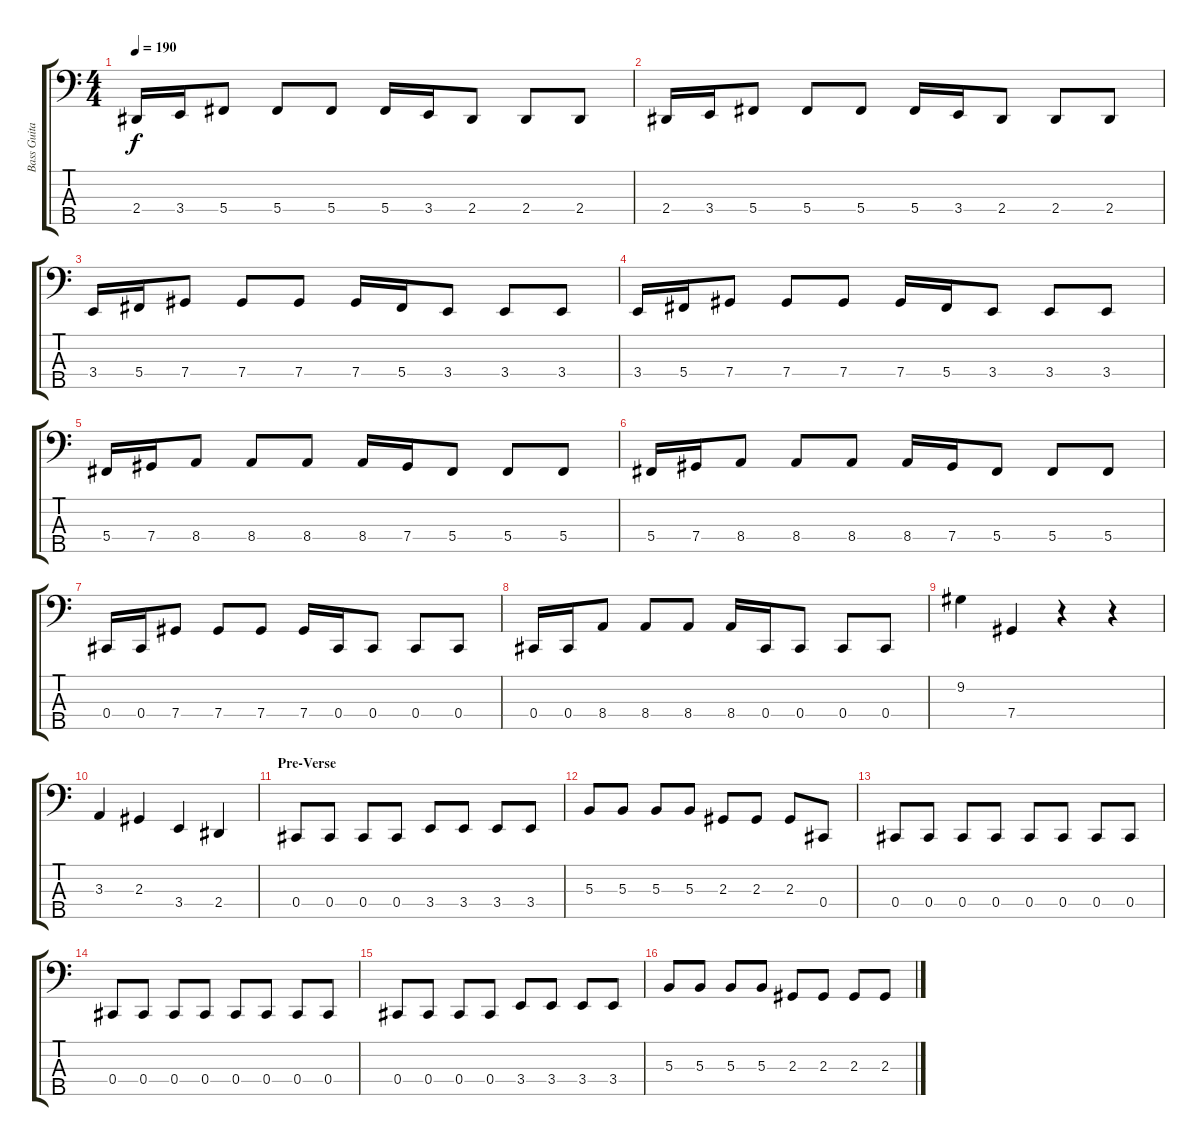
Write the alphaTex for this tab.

\track ("Bass Guitar (Bass)" "Bass Guita") {instrument electricbassfinger}
\staff {score tabs}
\tuning (E2 B1 Gb1 Db1 Ab0) {hide}
\ts (4 4)
\tempo 190
\clef f4
\ks c
2.4.16{dy f} 3.4.16 5.4.8 5.4.8 5.4.8 5.4.16 3.4.16 2.4.8 2.4.8 2.4.8 |
2.4.16 3.4.16 5.4.8 5.4.8 5.4.8 5.4.16 3.4.16 2.4.8 2.4.8 2.4.8 |
3.4.16 5.4.16 7.4.8 7.4.8 7.4.8 7.4.16 5.4.16 3.4.8 3.4.8 3.4.8 |
3.4.16 5.4.16 7.4.8 7.4.8 7.4.8 7.4.16 5.4.16 3.4.8 3.4.8 3.4.8 |
5.4.16 7.4.16 8.4.8 8.4.8 8.4.8 8.4.16 7.4.16 5.4.8 5.4.8 5.4.8 |
5.4.16 7.4.16 8.4.8 8.4.8 8.4.8 8.4.16 7.4.16 5.4.8 5.4.8 5.4.8 |
0.4.16 0.4.16 7.4.8 7.4.8 7.4.8 7.4.16 0.4.16 0.4.8 0.4.8 0.4.8 |
0.4.16 0.4.16 8.4.8 8.4.8 8.4.8 8.4.16 0.4.16 0.4.8 0.4.8 0.4.8 |
9.2.4 7.4.4 r.4 r.4 |
3.3.4 2.3.4 3.4.4 2.4.4 |
\section ("" "Pre-Verse")
0.4.8 0.4.8 0.4.8 0.4.8 3.4.8 3.4.8 3.4.8 3.4.8 |
5.3.8 5.3.8 5.3.8 5.3.8 2.3.8 2.3.8 2.3.8 0.4.8 |
0.4.8 0.4.8 0.4.8 0.4.8 0.4.8 0.4.8 0.4.8 0.4.8 |
0.4.8 0.4.8 0.4.8 0.4.8 0.4.8 0.4.8 0.4.8 0.4.8 |
0.4.8 0.4.8 0.4.8 0.4.8 3.4.8 3.4.8 3.4.8 3.4.8 |
5.3.8 5.3.8 5.3.8 5.3.8 2.3.8 2.3.8 2.3.8 2.3.8
